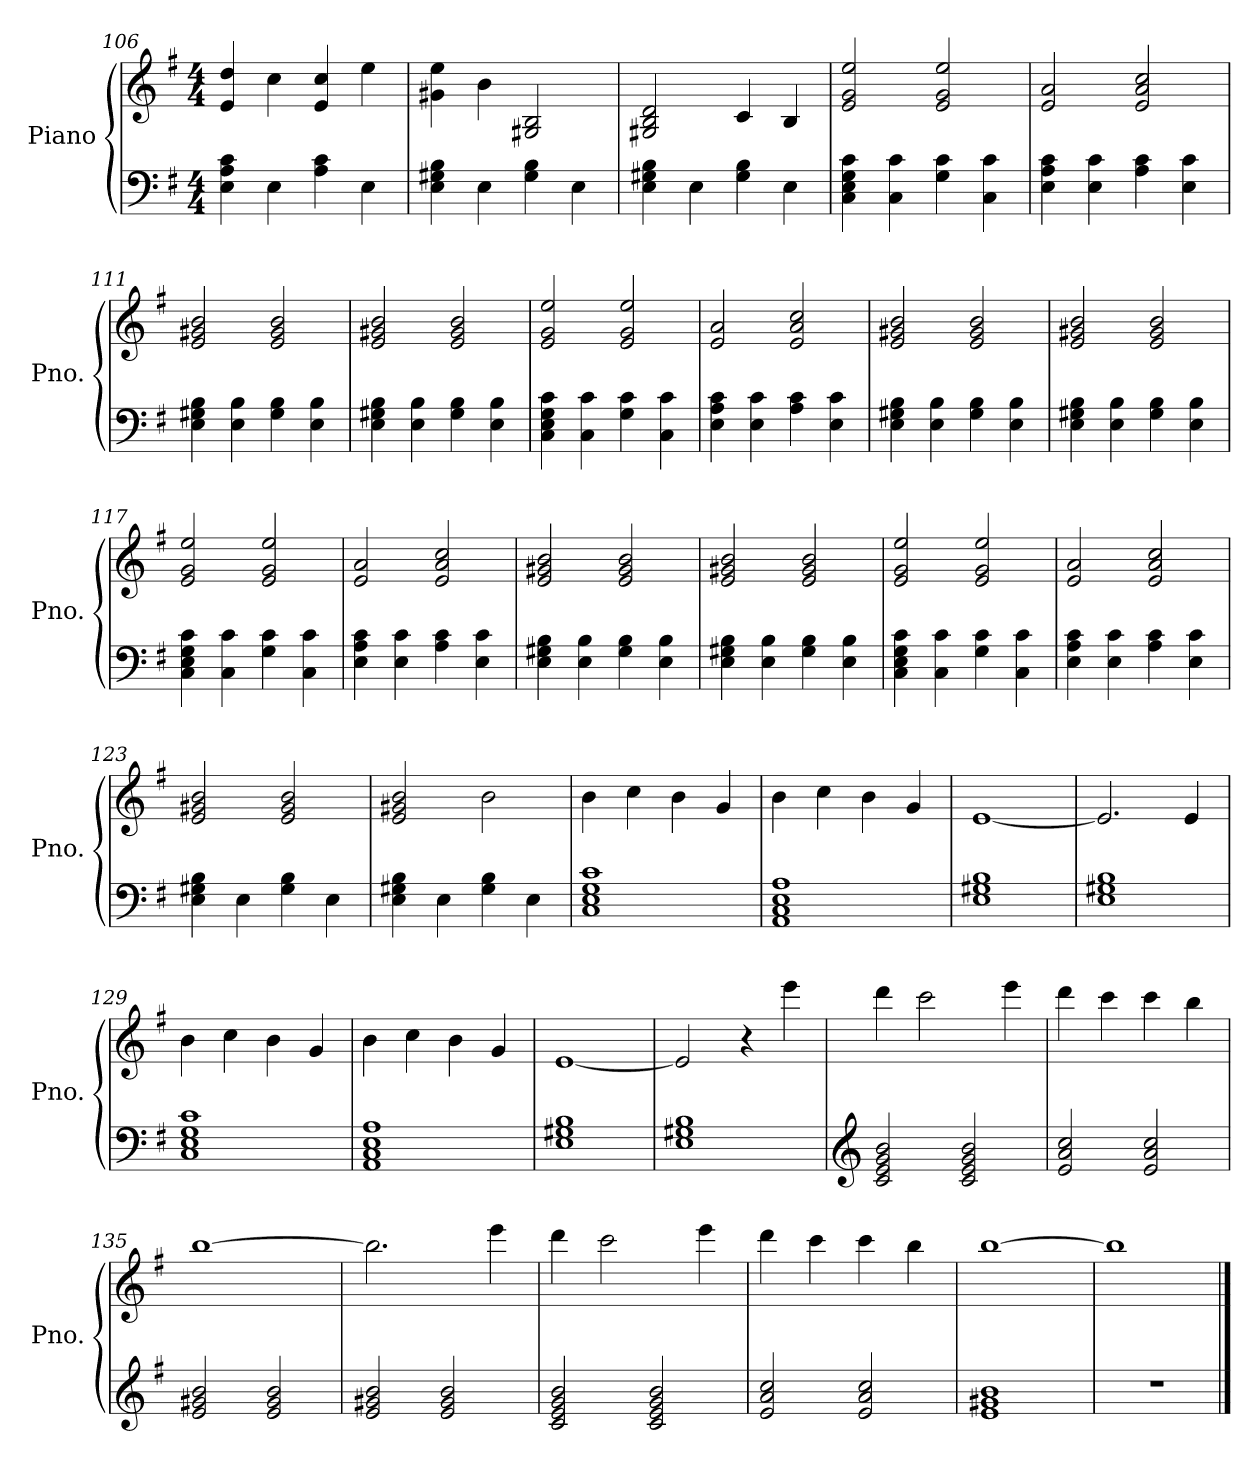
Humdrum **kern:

**kern	**kern
*part1	*part1
*staff2	*staff1
*I"Piano	*
*I'Pno.	*
!!LO:LB:g=z
*clefF4	*clefG2
*k[f#]	*k[f#]
*M4/4	*M4/4
=106	=106
4E\ 4A\ 4c\	4e/ 4dd/
4E\	4cc\
4A\ 4c\	4e/ 4cc/
4E\	4ee\
=107	=107
4E\ 4G#X\ 4B\	4g#X\ 4ee\
4E\	4b\
4G#\ 4B\	2G#X/ 2B/
4E\	.
=108	=108
4E\ 4G#X\ 4B\	2G#X/ 2B/ 2d/
4E\	.
4G#\ 4B\	4c/
4E\	4B/
=109	=109
4C\ 4E\ 4G\ 4c\	2e/ 2g/ 2ee/
4C\ 4c\	.
4G\ 4c\	2e/ 2g/ 2ee/
4C\ 4c\	.
=110	=110
4E\ 4A\ 4c\	2e/ 2a/
4E\ 4c\	.
4A\ 4c\	2e/ 2a/ 2cc/
4E\ 4c\	.
=111	=111
4E\ 4G#X\ 4B\	2e/ 2g#X/ 2b/
4E\ 4B\	.
4G#\ 4B\	2e/ 2g#/ 2b/
4E\ 4B\	.
=112	=112
4E\ 4G#X\ 4B\	2e/ 2g#X/ 2b/
4E\ 4B\	.
4G#\ 4B\	2e/ 2g#/ 2b/
4E\ 4B\	.
=113	=113
4C\ 4E\ 4G\ 4c\	2e/ 2g/ 2ee/
4C\ 4c\	.
4G\ 4c\	2e/ 2g/ 2ee/
4C\ 4c\	.
!!LO:LB:g=z
=114	=114
4E\ 4A\ 4c\	2e/ 2a/
4E\ 4c\	.
4A\ 4c\	2e/ 2a/ 2cc/
4E\ 4c\	.
=115	=115
4E\ 4G#X\ 4B\	2e/ 2g#X/ 2b/
4E\ 4B\	.
4G#\ 4B\	2e/ 2g#/ 2b/
4E\ 4B\	.
=116	=116
4E\ 4G#X\ 4B\	2e/ 2g#X/ 2b/
4E\ 4B\	.
4G#\ 4B\	2e/ 2g#/ 2b/
4E\ 4B\	.
=117	=117
4C\ 4E\ 4G\ 4c\	2e/ 2g/ 2ee/
4C\ 4c\	.
4G\ 4c\	2e/ 2g/ 2ee/
4C\ 4c\	.
=118	=118
4E\ 4A\ 4c\	2e/ 2a/
4E\ 4c\	.
4A\ 4c\	2e/ 2a/ 2cc/
4E\ 4c\	.
=119	=119
4E\ 4G#X\ 4B\	2e/ 2g#X/ 2b/
4E\ 4B\	.
4G#\ 4B\	2e/ 2g#/ 2b/
4E\ 4B\	.
=120	=120
4E\ 4G#X\ 4B\	2e/ 2g#X/ 2b/
4E\ 4B\	.
4G#\ 4B\	2e/ 2g#/ 2b/
4E\ 4B\	.
=121	=121
4C\ 4E\ 4G\ 4c\	2e/ 2g/ 2ee/
4C\ 4c\	.
4G\ 4c\	2e/ 2g/ 2ee/
4C\ 4c\	.
!!LO:PB:g=z
=122	=122
4E\ 4A\ 4c\	2e/ 2a/
4E\ 4c\	.
4A\ 4c\	2e/ 2a/ 2cc/
4E\ 4c\	.
=123	=123
4E\ 4G#X\ 4B\	2e/ 2g#X/ 2b/
4E\	.
4G#\ 4B\	2e/ 2g#/ 2b/
4E\	.
=124	=124
4E\ 4G#X\ 4B\	2e/ 2g#X/ 2b/
4E\	.
4G#\ 4B\	2b\
4E\	.
=125	=125
1C 1E 1G 1c	4b\
.	4cc\
.	4b\
.	4g/
=126	=126
1AA 1C 1E 1A	4b\
.	4cc\
.	4b\
.	4g/
=127	=127
1E 1G#X 1B	[1e
=128	=128
1E 1G#X 1B	2.e/]
.	4e/
=129	=129
1C 1E 1G 1c	4b\
.	4cc\
.	4b\
.	4g/
=130	=130
1AA 1C 1E 1A	4b\
.	4cc\
.	4b\
.	4g/
=131	=131
1E 1G#X 1B	[1e
!!LO:LB:g=z
=132	=132
1E 1G#X 1B	2e/]
.	4r
.	4eee\
=133	=133
*clefG2	*
2c/ 2e/ 2g/ 2b/	4ddd\
.	2ccc\
2c/ 2e/ 2g/ 2b/	.
.	4eee\
=134	=134
2e/ 2a/ 2cc/	4ddd\
.	4ccc\
2e/ 2a/ 2cc/	4ccc\
.	4bb\
=135	=135
2e/ 2g#X/ 2b/	[1bb
2e/ 2g#/ 2b/	.
=136	=136
2e/ 2g#X/ 2b/	2.bb\]
2e/ 2g#/ 2b/	.
.	4eee\
=137	=137
2c/ 2e/ 2g/ 2b/	4ddd\
.	2ccc\
2c/ 2e/ 2g/ 2b/	.
.	4eee\
=138	=138
2e/ 2a/ 2cc/	4ddd\
.	4ccc\
2e/ 2a/ 2cc/	4ccc\
.	4bb\
=139	=139
1e 1g#X 1b	[1bb
=140	=140
1r	1bb]
==	==
*-	*-
